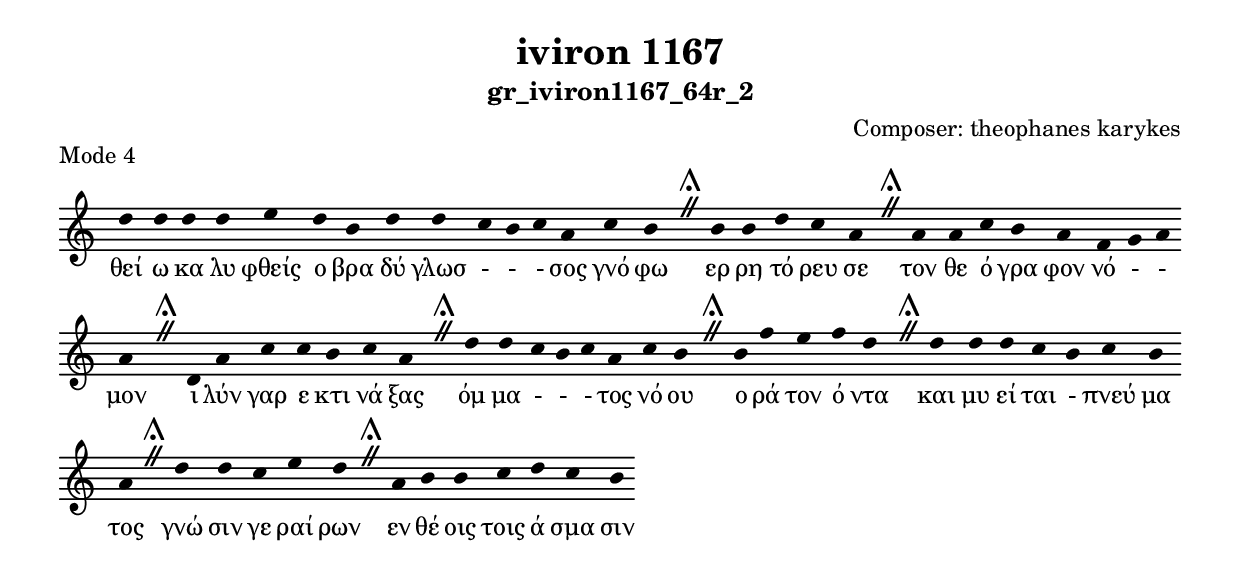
\include "gregorian.ly"

	\header {
 	  title = "iviron 1167"
	  subtitle = "gr_iviron1167_64r_2"
	  composer = "Composer: theophanes karykes"
	  piece = "Mode 4"
	}

	chant = {
	  d''4 d''4 d''4 d''4 e''4 d''4 b'4 d''4 d''4 c''4 b'4 c''4 a'4 c''4 b'4 \divisioMaior
 b'4 b'4 d''4 c''4 a'4 \divisioMaior
 a'4 a'4 c''4 b'4 a'4 f'4 g'4 a'4 a'4 \divisioMaior
 d'4 a'4 c''4 c''4 b'4 c''4 a'4 \divisioMaior
 d''4 d''4 c''4 b'4 c''4 a'4 c''4 b'4 \divisioMaior
 b'4 f''4 e''4 f''4 d''4 \divisioMaior
 d''4 d''4 d''4 c''4 b'4 c''4 b'4 a'4 \divisioMaior
 d''4 d''4 c''4 e''4 d''4 \divisioMaior
 a'4 b'4 b'4 c''4 d''4 c''4 b'4\finalis
	}

	verba = \lyricmode {θεί ω κα λυ φθείς ο βρα δύ γλωσ -  -  - σος γνό φω 
ερ ρη τό ρευ σε 
τον θε ό γρα φον νό -  - μον 
ι λύν γαρ ε κτι νά ξας 
όμ μα -  -  - τος νό ου 
ο ρά τον ό ντα 
και μυ εί ται - πνεύ μα τος 
γνώ σιν γε ραί ρων 
εν θέ οις τοις ά σμα σιν 
	}


	\score {
	  \new Staff <<
	  \new Voice = "melody" \chant
	  \new Lyrics = "one" \lyricsto melody \verba
	  >>
	  \layout {
	    \context {
	      \Staff
	      \remove "Time_signature_engraver"
	      \remove "Bar_engraver"
	    }
	    \context {
	      \Voice
	      \remove "Stem_engraver"
	    }
	  }
	}